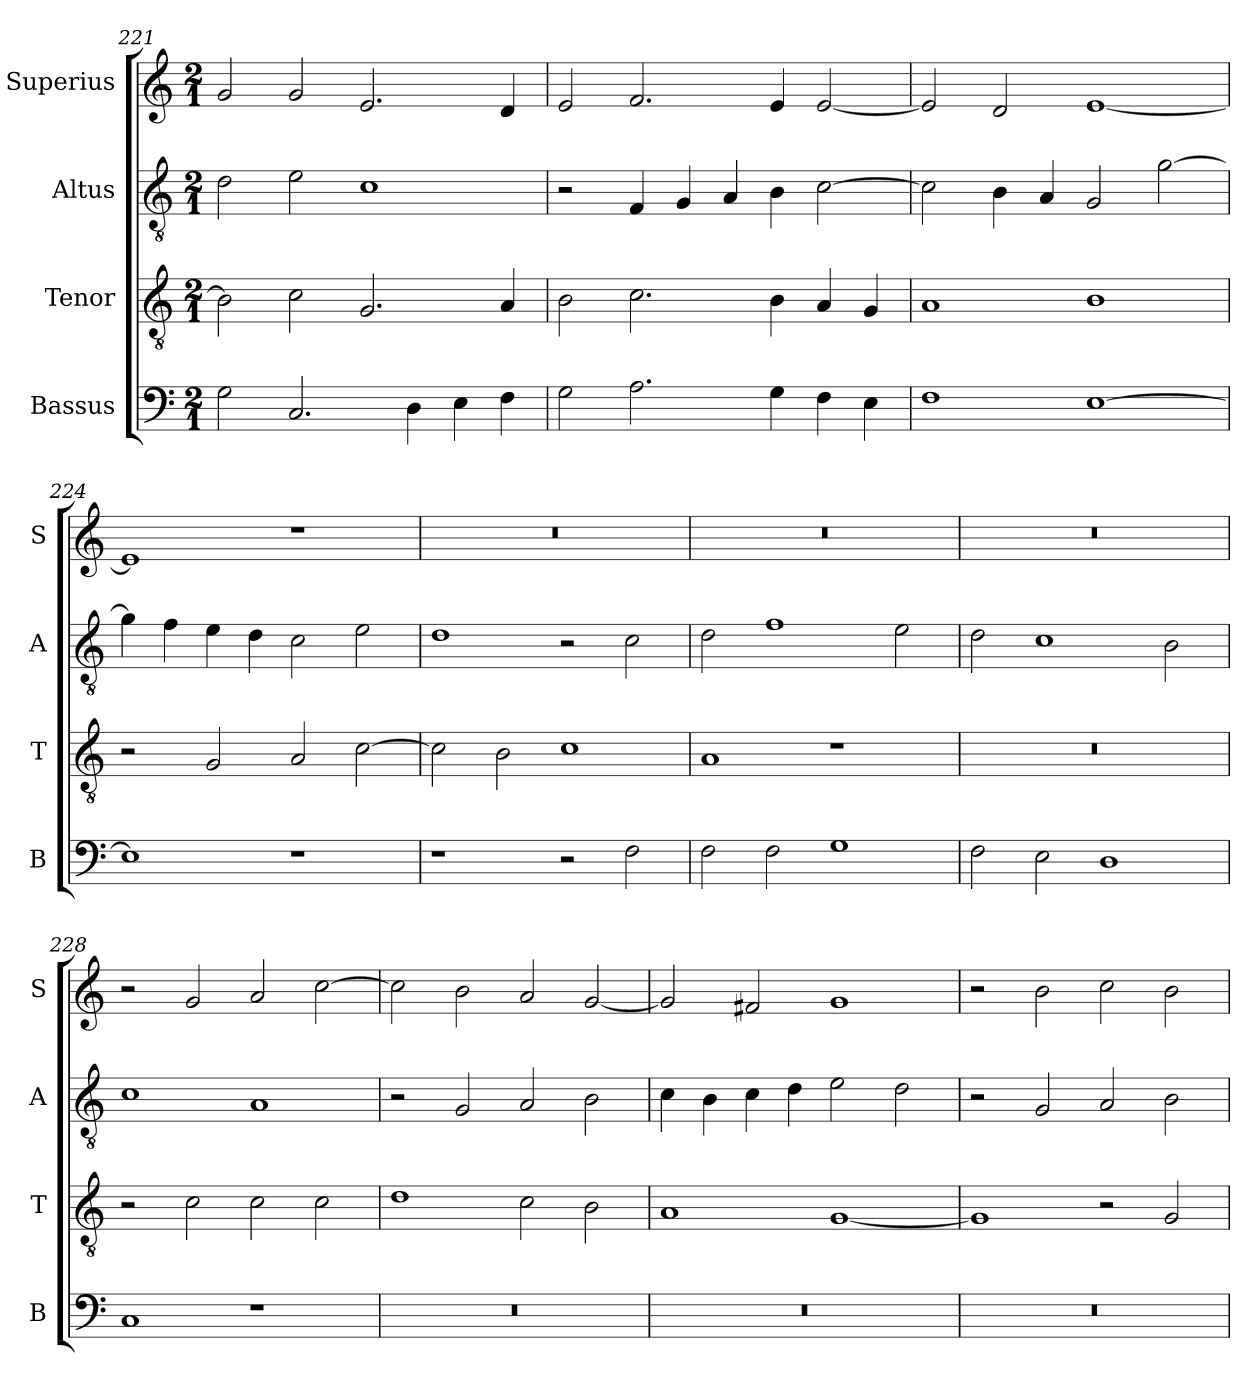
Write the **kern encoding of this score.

**kern	**kern	**kern	**kern
*part4	*part3	*part2	*part1
*staff4	*staff3	*staff2	*staff1
*I"Bassus	*I"Tenor	*I"Altus	*I"Superius
*I'B	*I'T	*I'A	*I'S
*clefF4	*clefGv2	*clefGv2	*clefG2
*k[]	*k[]	*k[]	*k[]
*M2/1	*M2/1	*M2/1	*M2/1
=221	=221	=221	=221
2G\	2B\]	2d\	2g/
2.C/	2c\	2e\	2g/
.	2.G/	1c	2.e/
4D\	.	.	.
4E\	.	.	.
4F\	4A/	.	4d/
=222	=222	=222	=222
2G\	2B\	2r	2e/
2.A\	2.c\	4F/	2.f/
.	.	4G/	.
.	.	4A/	.
4G\	4B\	4B\	4e/
4F\	4A/	[2c\	[2e/
4E\	4G/	.	.
=223	=223	=223	=223
1F	1A	2c\]	2e/]
.	.	4B\	2d/
.	.	4A/	.
[1E	1B	2G/	[1e
.	.	[2g\	.
=224	=224	=224	=224
1E]	2r	4g\]	1e]
.	.	4f\	.
.	2G/	4e\	.
.	.	4d\	.
1r	2A/	2c\	1r
.	[2c\	2e\	.
=225	=225	=225	=225
1r	2c\]	1d	0r
.	2B\	.	.
2r	1c	2r	.
2F\	.	2c\	.
=226	=226	=226	=226
2F\	1A	2d\	0r
2F\	.	1f	.
1G	1r	.	.
.	.	2e\	.
=227	=227	=227	=227
2F\	0r	2d\	0r
2E\	.	1c	.
1D	.	.	.
.	.	2B\	.
=228	=228	=228	=228
1C	2r	1c	2r
.	2c\	.	2g/
1r	2c\	1A	2a/
.	2c\	.	[2cc\
=229	=229	=229	=229
0r	1d	2r	2cc\]
.	.	2G/	2b\
.	2c\	2A/	2a/
.	2B\	2B\	[2g/
=230	=230	=230	=230
0r	1A	4c\	2g/]
.	.	4B\	.
.	.	4c\	2f#X/
.	.	4d\	.
.	[1G	2e\	1g
.	.	2d\	.
=231	=231	=231	=231
0r	1G]	2r	2r
.	.	2G/	2b\
.	2r	2A/	2cc\
.	2G/	2B\	2b\
=	=	=	=
*-	*-	*-	*-
